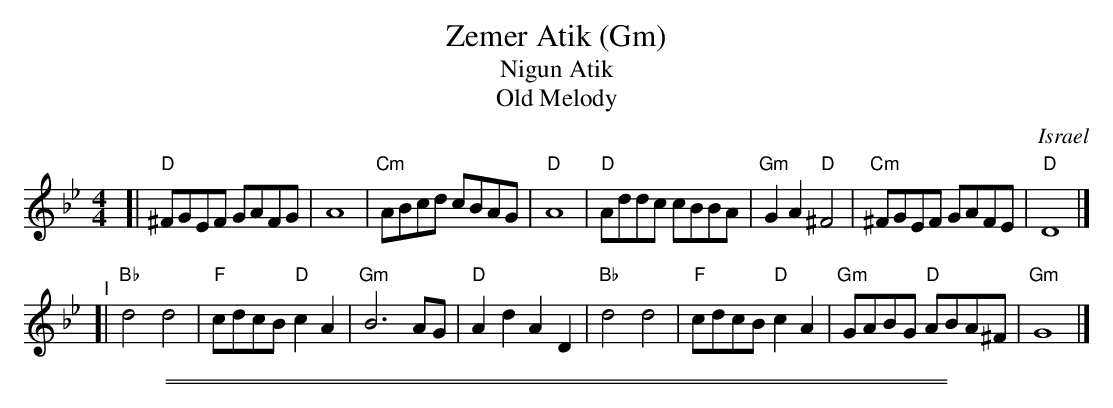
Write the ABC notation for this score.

X:1
T: Zemer Atik (Gm)
T: Nigun Atik
T: Old Melody
O: Israel
M: 4/4
L: 1/8
K: Gm
[| "D"^FGEF GAFG | A8 | "Cm"ABcd cBAG | "D"A8 \
| "D"Addc cBBA | "Gm"G2A2 "D"^F4 | "Cm"^FGEF GAFE | "D"D8 |]
"^I"[| "Bb"d4 d4 | "F"cdcB "D"c2A2  | "Gm"B6 AG | "D"A2d2 A2D2 \
| "Bb"d4 d4 | "F"cdcB "D"c2A2  | "Gm"GABG "D"ABA^F | "Gm"G8 |]
